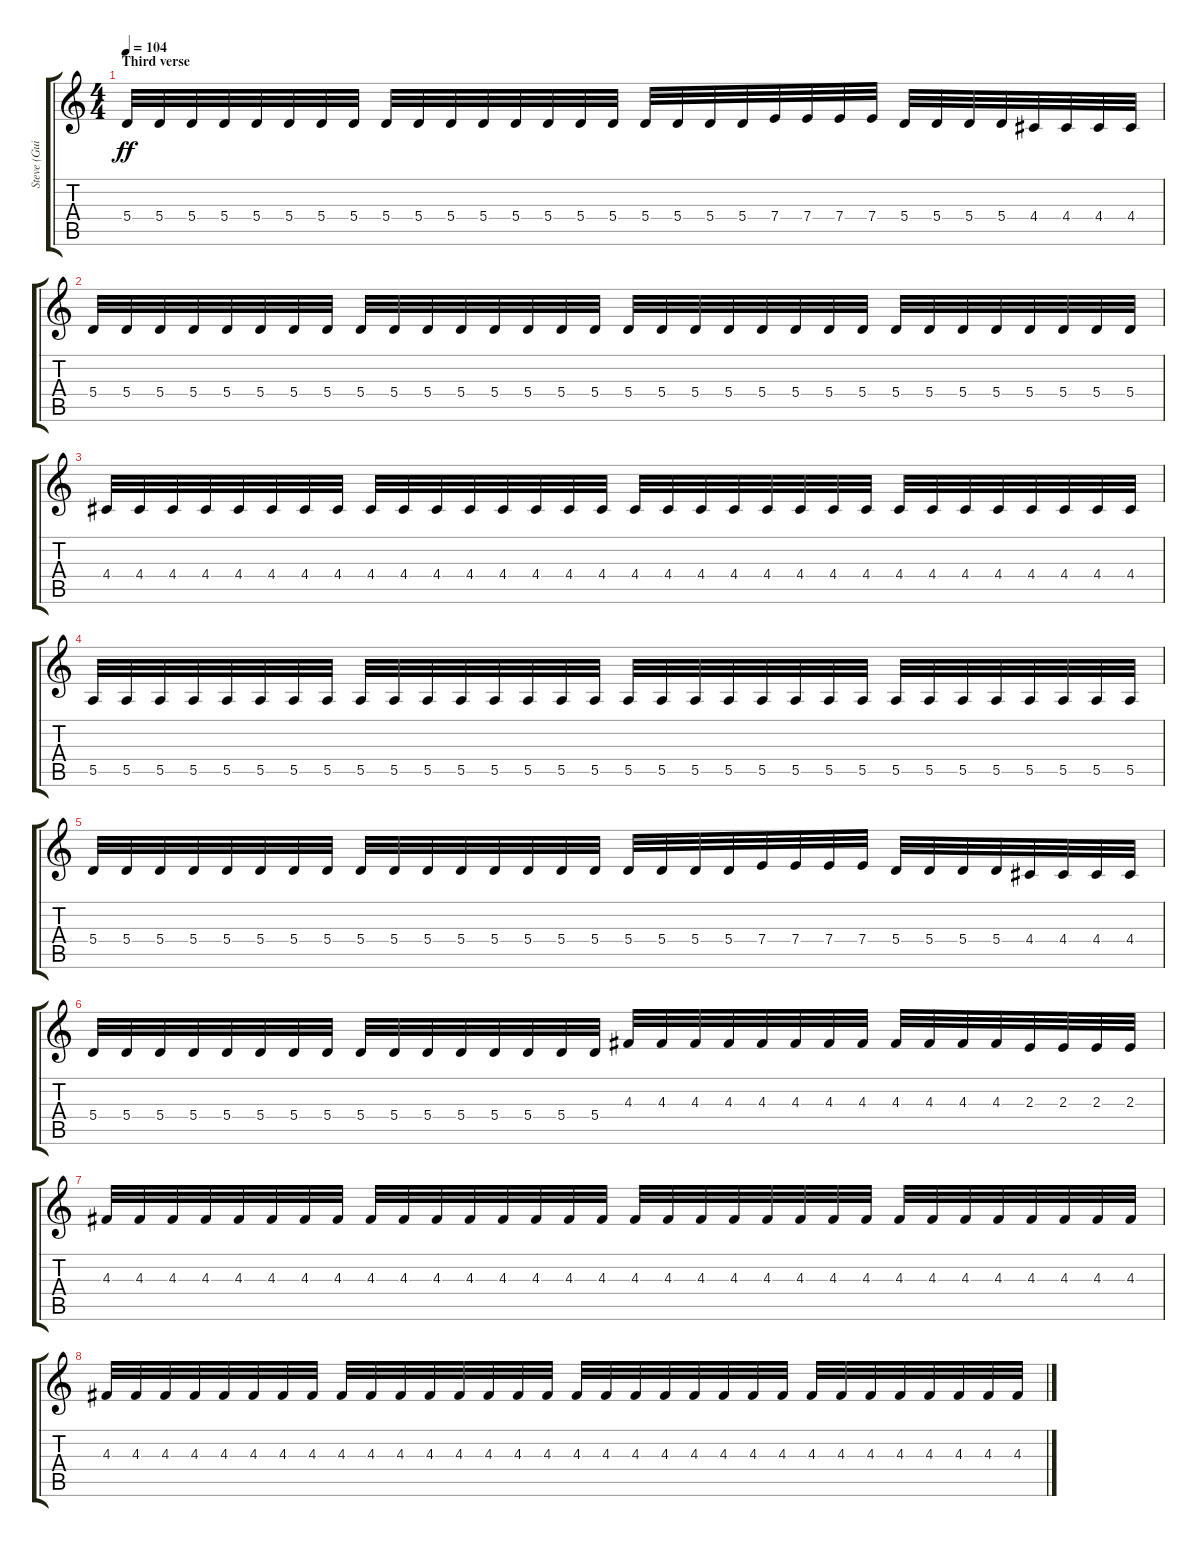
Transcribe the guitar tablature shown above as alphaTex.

\track ("Steve (Guitar)" "Steve (Gui") {instrument distortionguitar}
\staff {score tabs}
\tuning (B3 Gb3 D3 A2 E2 B1) {hide}
\ts (4 4)
\section ("" "Third verse")
\tempo 104
\clef g2
\ks c
5.4.32{dy ff} 5.4.32 5.4.32 5.4.32 5.4.32 5.4.32 5.4.32 5.4.32 5.4.32 5.4.32 5.4.32 5.4.32 5.4.32 5.4.32 5.4.32 5.4.32 5.4.32 5.4.32 5.4.32 5.4.32 7.4.32 7.4.32 7.4.32 7.4.32 5.4.32 5.4.32 5.4.32 5.4.32 4.4.32 4.4.32 4.4.32 4.4.32 |
5.4.32 5.4.32 5.4.32 5.4.32 5.4.32 5.4.32 5.4.32 5.4.32 5.4.32 5.4.32 5.4.32 5.4.32 5.4.32 5.4.32 5.4.32 5.4.32 5.4.32 5.4.32 5.4.32 5.4.32 5.4.32 5.4.32 5.4.32 5.4.32 5.4.32 5.4.32 5.4.32 5.4.32 5.4.32 5.4.32 5.4.32 5.4.32 |
4.4.32 4.4.32 4.4.32 4.4.32 4.4.32 4.4.32 4.4.32 4.4.32 4.4.32 4.4.32 4.4.32 4.4.32 4.4.32 4.4.32 4.4.32 4.4.32 4.4.32 4.4.32 4.4.32 4.4.32 4.4.32 4.4.32 4.4.32 4.4.32 4.4.32 4.4.32 4.4.32 4.4.32 4.4.32 4.4.32 4.4.32 4.4.32 |
5.5.32 5.5.32 5.5.32 5.5.32 5.5.32 5.5.32 5.5.32 5.5.32 5.5.32 5.5.32 5.5.32 5.5.32 5.5.32 5.5.32 5.5.32 5.5.32 5.5.32 5.5.32 5.5.32 5.5.32 5.5.32 5.5.32 5.5.32 5.5.32 5.5.32 5.5.32 5.5.32 5.5.32 5.5.32 5.5.32 5.5.32 5.5.32 |
5.4.32 5.4.32 5.4.32 5.4.32 5.4.32 5.4.32 5.4.32 5.4.32 5.4.32 5.4.32 5.4.32 5.4.32 5.4.32 5.4.32 5.4.32 5.4.32 5.4.32 5.4.32 5.4.32 5.4.32 7.4.32 7.4.32 7.4.32 7.4.32 5.4.32 5.4.32 5.4.32 5.4.32 4.4.32 4.4.32 4.4.32 4.4.32 |
5.4.32 5.4.32 5.4.32 5.4.32 5.4.32 5.4.32 5.4.32 5.4.32 5.4.32 5.4.32 5.4.32 5.4.32 5.4.32 5.4.32 5.4.32 5.4.32 4.3.32 4.3.32 4.3.32 4.3.32 4.3.32 4.3.32 4.3.32 4.3.32 4.3.32 4.3.32 4.3.32 4.3.32 2.3.32 2.3.32 2.3.32 2.3.32 |
4.3.32 4.3.32 4.3.32 4.3.32 4.3.32 4.3.32 4.3.32 4.3.32 4.3.32 4.3.32 4.3.32 4.3.32 4.3.32 4.3.32 4.3.32 4.3.32 4.3.32 4.3.32 4.3.32 4.3.32 4.3.32 4.3.32 4.3.32 4.3.32 4.3.32 4.3.32 4.3.32 4.3.32 4.3.32 4.3.32 4.3.32 4.3.32 |
4.3.32 4.3.32 4.3.32 4.3.32 4.3.32 4.3.32 4.3.32 4.3.32 4.3.32 4.3.32 4.3.32 4.3.32 4.3.32 4.3.32 4.3.32 4.3.32 4.3.32 4.3.32 4.3.32 4.3.32 4.3.32 4.3.32 4.3.32 4.3.32 4.3.32 4.3.32 4.3.32 4.3.32 4.3.32 4.3.32 4.3.32 4.3.32
